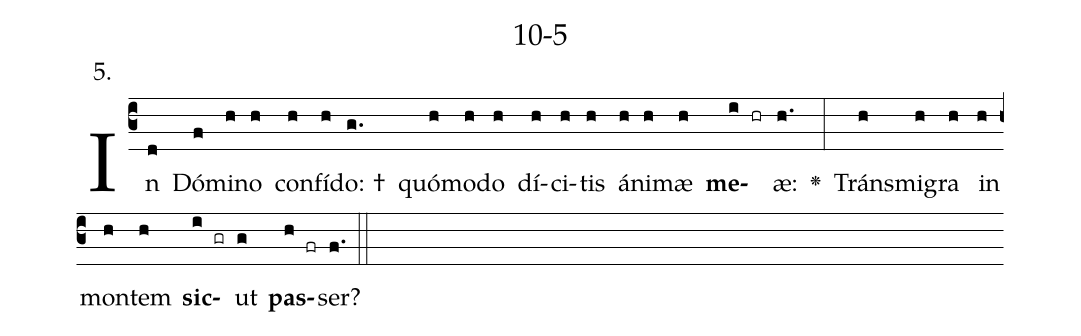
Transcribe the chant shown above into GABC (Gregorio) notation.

name: 10-5;
annotation: 5.;
%%
(c3)In(d) Dó(f)mi(h)no(h) con(h)fí(h)do: †(g.) quó(h)mo(h)do(h) dí(h)ci(h)tis(h) á(h)ni(h)mæ(h) <b>me</b>(i hr)æ:(h.) <v>\greheightstar</v>(:) Tráns(h)mi(h)gra(h) in(h) mon(h)tem(h) <b>sic</b>(i gr)ut(g) <b>pas</b>(h fr)ser?(f.) (::)


%E(h) u(h) o(i) u(g) a(h) e.(f.) (::)
